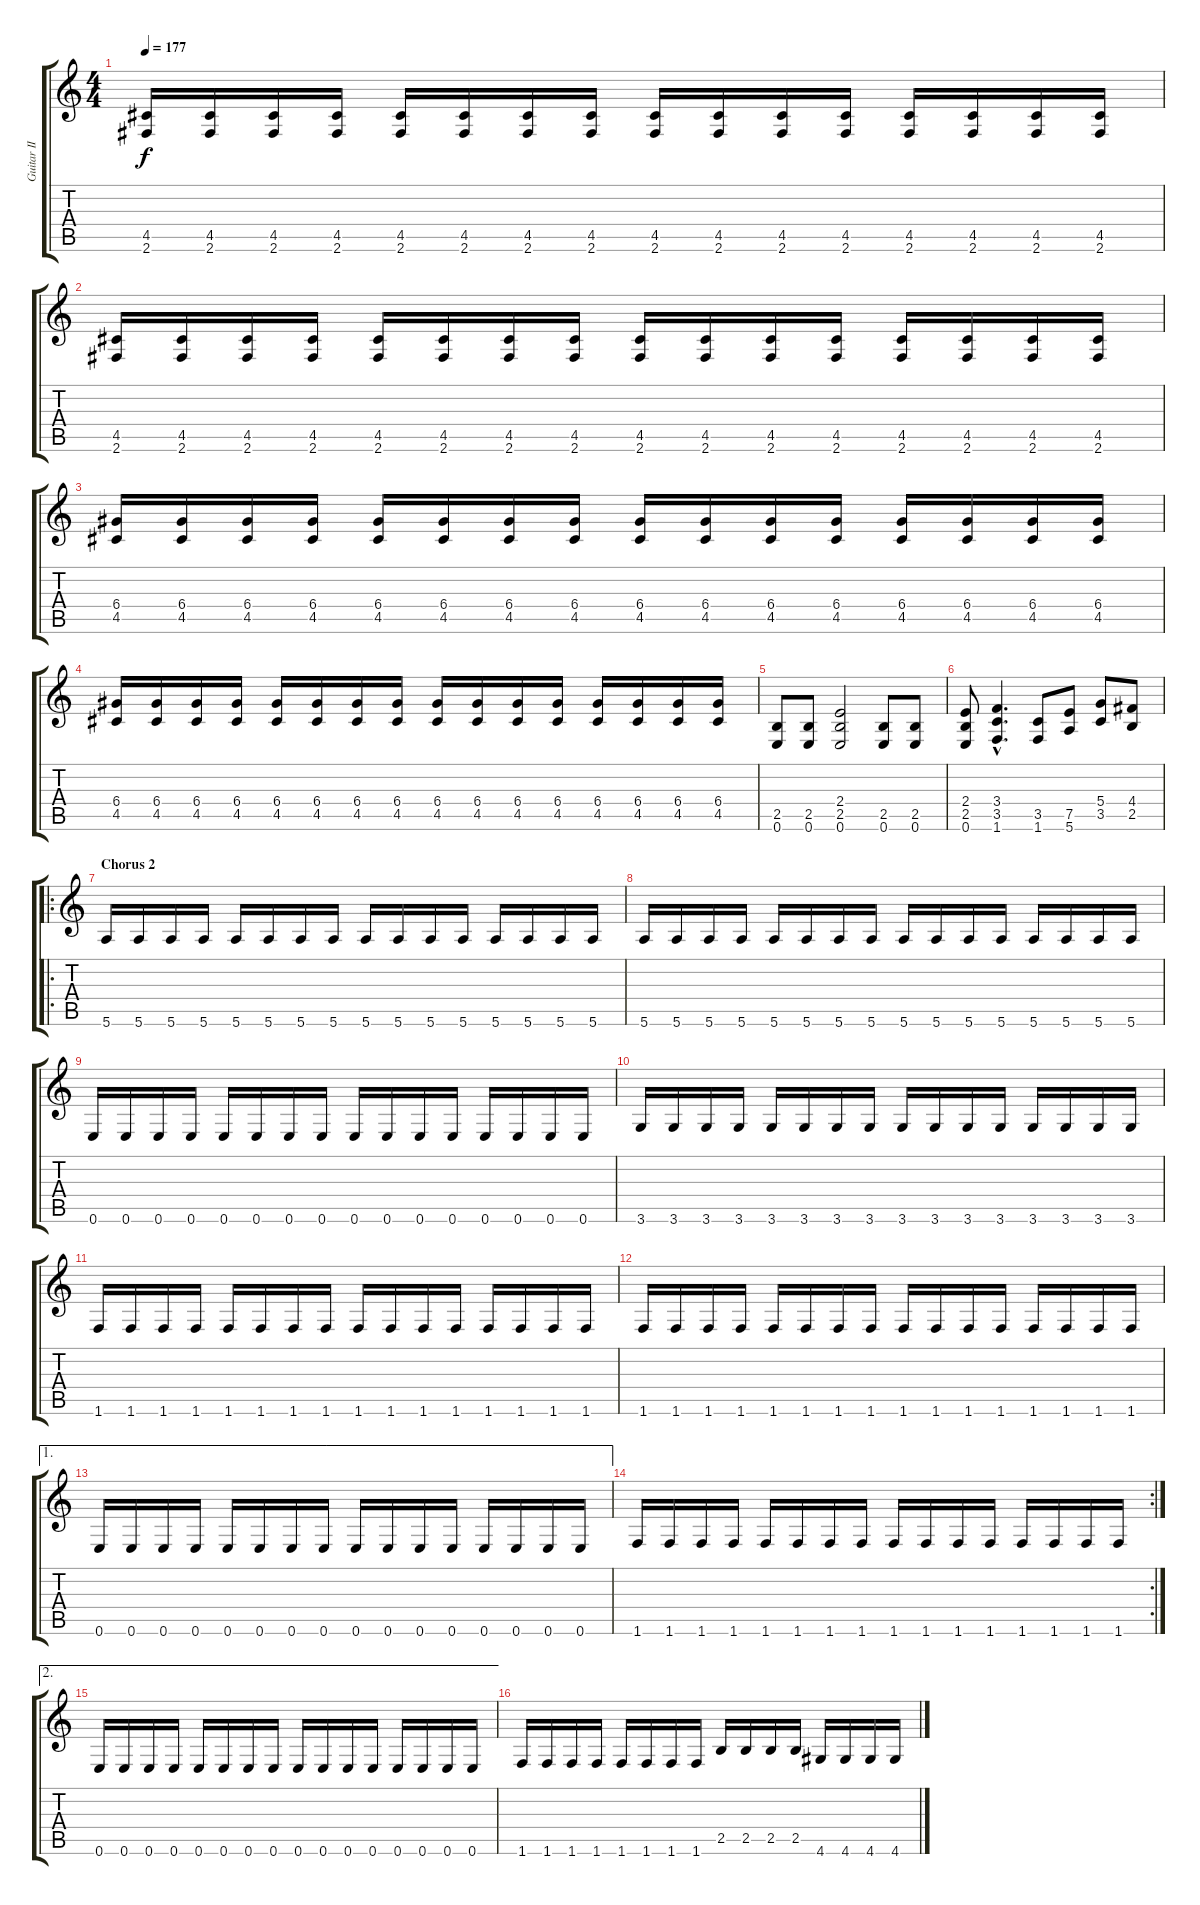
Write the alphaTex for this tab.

\track ("Guitar II" "Guitar II") {instrument distortionguitar}
\staff {score tabs}
\tuning (E4 B3 G3 D3 A2 E2) {hide}
\ts (4 4)
\tempo 177
\clef g2
\ks c
(4.5 2.6).16{dy f} (4.5 2.6).16 (4.5 2.6).16 (4.5 2.6).16 (4.5 2.6).16 (4.5 2.6).16 (4.5 2.6).16 (4.5 2.6).16 (4.5 2.6).16 (4.5 2.6).16 (4.5 2.6).16 (4.5 2.6).16 (4.5 2.6).16 (4.5 2.6).16 (4.5 2.6).16 (4.5 2.6).16 |
(4.5 2.6).16 (4.5 2.6).16 (4.5 2.6).16 (4.5 2.6).16 (4.5 2.6).16 (4.5 2.6).16 (4.5 2.6).16 (4.5 2.6).16 (4.5 2.6).16 (4.5 2.6).16 (4.5 2.6).16 (4.5 2.6).16 (4.5 2.6).16 (4.5 2.6).16 (4.5 2.6).16 (4.5 2.6).16 |
(6.4 4.5).16 (6.4 4.5).16 (6.4 4.5).16 (6.4 4.5).16 (6.4 4.5).16 (6.4 4.5).16 (6.4 4.5).16 (6.4 4.5).16 (6.4 4.5).16 (6.4 4.5).16 (6.4 4.5).16 (6.4 4.5).16 (6.4 4.5).16 (6.4 4.5).16 (6.4 4.5).16 (6.4 4.5).16 |
(6.4 4.5).16 (6.4 4.5).16 (6.4 4.5).16 (6.4 4.5).16 (6.4 4.5).16 (6.4 4.5).16 (6.4 4.5).16 (6.4 4.5).16 (6.4 4.5).16 (6.4 4.5).16 (6.4 4.5).16 (6.4 4.5).16 (6.4 4.5).16 (6.4 4.5).16 (6.4 4.5).16 (6.4 4.5).16 |
(2.5 0.6).8 (2.5 0.6).8 (2.4 2.5 0.6).2 (2.5 0.6).8 (2.5 0.6).8 |
(2.4 2.5 0.6).8 (3.4{hac} 3.5{hac} 1.6{hac}).4{d} (3.5 1.6).8 (7.5 5.6).8 (5.4 3.5).8 (4.4 2.5).8 |
\ro
\section ("" "Chorus 2")
5.6.16 5.6.16 5.6.16 5.6.16 5.6.16 5.6.16 5.6.16 5.6.16 5.6.16 5.6.16 5.6.16 5.6.16 5.6.16 5.6.16 5.6.16 5.6.16 |
5.6.16 5.6.16 5.6.16 5.6.16 5.6.16 5.6.16 5.6.16 5.6.16 5.6.16 5.6.16 5.6.16 5.6.16 5.6.16 5.6.16 5.6.16 5.6.16 |
0.6.16 0.6.16 0.6.16 0.6.16 0.6.16 0.6.16 0.6.16 0.6.16 0.6.16 0.6.16 0.6.16 0.6.16 0.6.16 0.6.16 0.6.16 0.6.16 |
3.6.16 3.6.16 3.6.16 3.6.16 3.6.16 3.6.16 3.6.16 3.6.16 3.6.16 3.6.16 3.6.16 3.6.16 3.6.16 3.6.16 3.6.16 3.6.16 |
1.6.16 1.6.16 1.6.16 1.6.16 1.6.16 1.6.16 1.6.16 1.6.16 1.6.16 1.6.16 1.6.16 1.6.16 1.6.16 1.6.16 1.6.16 1.6.16 |
1.6.16 1.6.16 1.6.16 1.6.16 1.6.16 1.6.16 1.6.16 1.6.16 1.6.16 1.6.16 1.6.16 1.6.16 1.6.16 1.6.16 1.6.16 1.6.16 |
\ae 1
0.6.16 0.6.16 0.6.16 0.6.16 0.6.16 0.6.16 0.6.16 0.6.16 0.6.16 0.6.16 0.6.16 0.6.16 0.6.16 0.6.16 0.6.16 0.6.16 |
\rc 2
1.6.16 1.6.16 1.6.16 1.6.16 1.6.16 1.6.16 1.6.16 1.6.16 1.6.16 1.6.16 1.6.16 1.6.16 1.6.16 1.6.16 1.6.16 1.6.16 |
\ae 2
0.6.16 0.6.16 0.6.16 0.6.16 0.6.16 0.6.16 0.6.16 0.6.16 0.6.16 0.6.16 0.6.16 0.6.16 0.6.16 0.6.16 0.6.16 0.6.16 |
1.6.16 1.6.16 1.6.16 1.6.16 1.6.16 1.6.16 1.6.16 1.6.16 2.5.16 2.5.16 2.5.16 2.5.16 4.6.16 4.6.16 4.6.16 4.6.16
